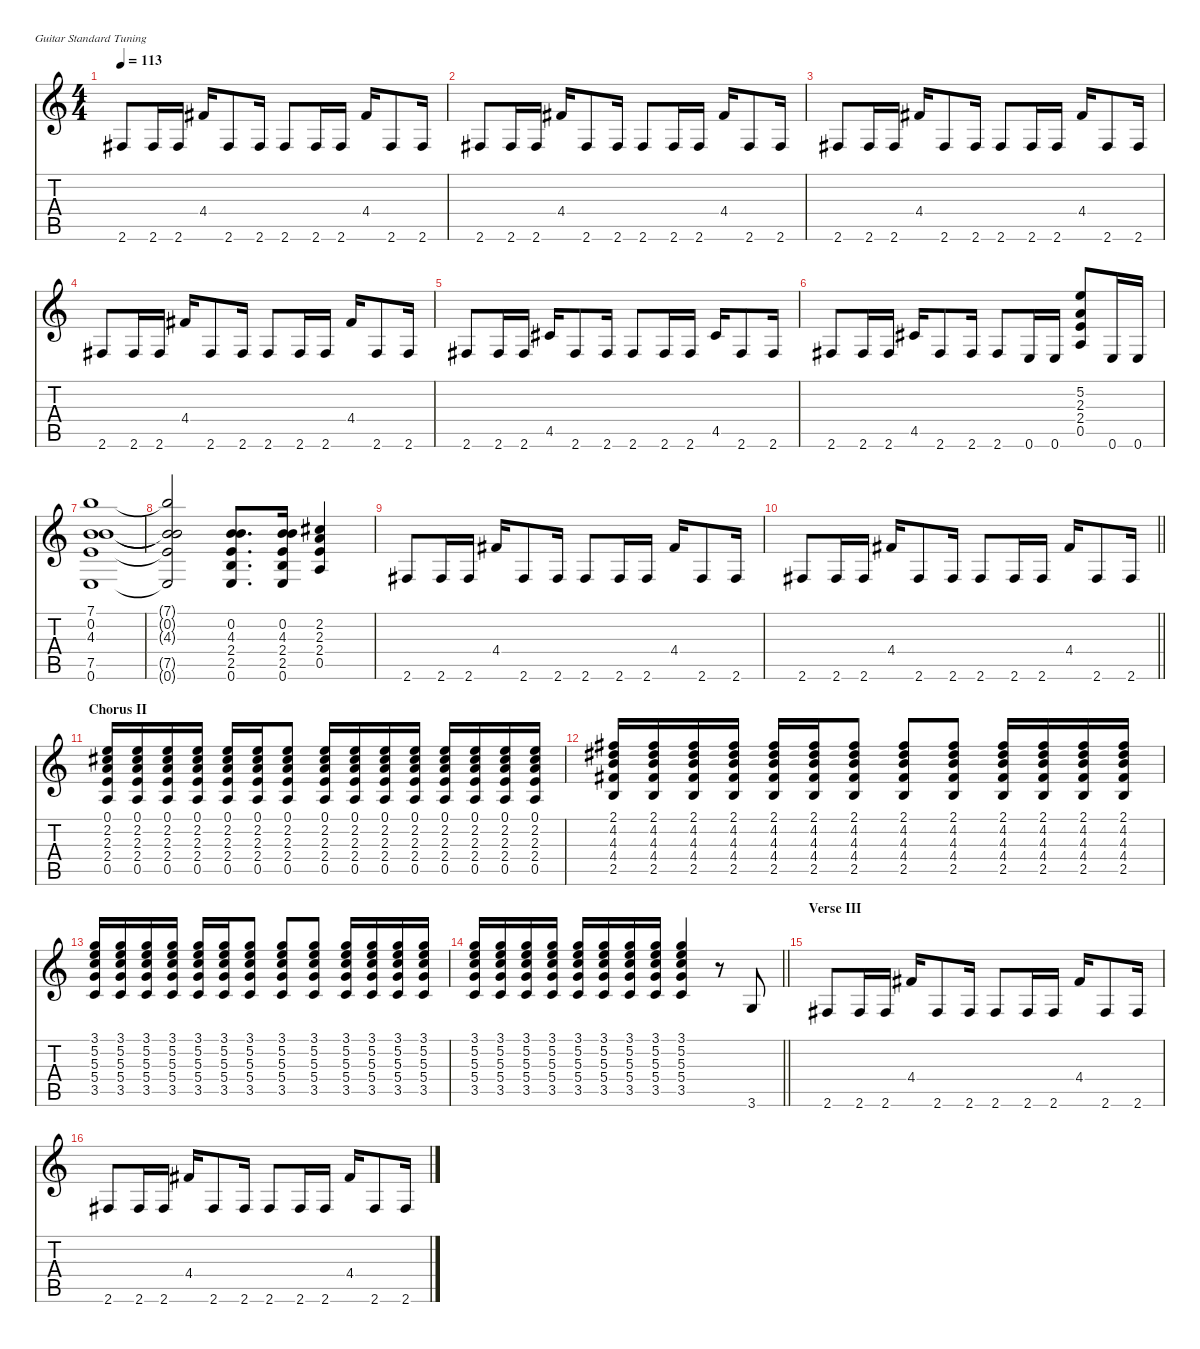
\defaultSystemsLayout 4
\hideDynamics
\bracketExtendMode nobrackets
\singleTrackTrackNamePolicy hidden
\multiTrackTrackNamePolicy hidden
\firstSystemTrackNameMode fullname
\firstSystemTrackNameOrientation horizontal
\otherSystemsTrackNameOrientation horizontal
\track ("Guitar" "od.guit.") {mute instrument overdrivenguitar}
\staff {score tabs}
\tuning (E4 B3 G3 D3 A2 E2)
\ts (4 4)
\tempo 113
\clef g2
\ks c
2.6{acc #}.8{dy f beam Up} 2.6{acc #}.16{beam Up} 2.6{acc #}.16{beam Up} 4.4{acc #}.16{beam Up} 2.6{acc #}.8{beam Up} 2.6{acc #}.16{beam Up} 2.6{acc #}.8{beam Up} 2.6{acc #}.16{beam Up} 2.6{acc #}.16{beam Up} 4.4{acc #}.16{beam Up} 2.6{acc #}.8{beam Up} 2.6{acc #}.16{beam Up} |
2.6{acc #}.8{beam Up} 2.6{acc #}.16{beam Up} 2.6{acc #}.16{beam Up} 4.4{acc #}.16{beam Up} 2.6{acc #}.8{beam Up} 2.6{acc #}.16{beam Up} 2.6{acc #}.8{beam Up} 2.6{acc #}.16{beam Up} 2.6{acc #}.16{beam Up} 4.4{acc #}.16{beam Up} 2.6{acc #}.8{beam Up} 2.6{acc #}.16{beam Up} |
2.6{acc #}.8{beam Up} 2.6{acc #}.16{beam Up} 2.6{acc #}.16{beam Up} 4.4{acc #}.16{beam Up} 2.6{acc #}.8{beam Up} 2.6{acc #}.16{beam Up} 2.6{acc #}.8{beam Up} 2.6{acc #}.16{beam Up} 2.6{acc #}.16{beam Up} 4.4{acc #}.16{beam Up} 2.6{acc #}.8{beam Up} 2.6{acc #}.16{beam Up} |
2.6{acc #}.8{beam Up} 2.6{acc #}.16{beam Up} 2.6{acc #}.16{beam Up} 4.4{acc #}.16{beam Up} 2.6{acc #}.8{beam Up} 2.6{acc #}.16{beam Up} 2.6{acc #}.8{beam Up} 2.6{acc #}.16{beam Up} 2.6{acc #}.16{beam Up} 4.4{acc #}.16{beam Up} 2.6{acc #}.8{beam Up} 2.6{acc #}.16{beam Up} |
2.6{acc #}.8{beam Up} 2.6{acc #}.16{beam Up} 2.6{acc #}.16{beam Up} 4.5{acc #}.16{beam Up} 2.6{acc #}.8{beam Up} 2.6{acc #}.16{beam Up} 2.6{acc #}.8{beam Up} 2.6{acc #}.16{beam Up} 2.6{acc #}.16{beam Up} 4.5{acc #}.16{beam Up} 2.6{acc #}.8{beam Up} 2.6{acc #}.16{beam Up} |
2.6{acc #}.8{beam Up} 2.6{acc #}.16{beam Up} 2.6{acc #}.16{beam Up} 4.5{acc #}.16{beam Up} 2.6{acc #}.8{beam Up} 2.6{acc #}.16{beam Up} 2.6{acc #}.8{beam Up} 0.6.16{beam Up} 0.6.16{beam Up} (5.2 2.3 2.4 0.5).8{dy mf beam Up} 0.6.16{dy f beam Up} 0.6.16{beam Up} |
(7.1 0.2 4.3 7.5 0.6).1{dy mf beam Up} |
(7.1{t} 0.2{t} 4.3{t} 7.5{t} 0.6{t}).2{beam Up} (0.2 4.3 2.4 2.5 0.6).8{d beam Up} (0.2 4.3 2.4 2.5 0.6).16{beam Up} (2.2{acc #} 2.3 2.4 0.5).4{beam Up} |
2.6{acc #}.8{dy f beam Up} 2.6{acc #}.16{beam Up} 2.6{acc #}.16{beam Up} 4.4{acc #}.16{beam Up} 2.6{acc #}.8{beam Up} 2.6{acc #}.16{beam Up} 2.6{acc #}.8{beam Up} 2.6{acc #}.16{beam Up} 2.6{acc #}.16{beam Up} 4.4{acc #}.16{beam Up} 2.6{acc #}.8{beam Up} 2.6{acc #}.16{beam Up} |
\barLineRight lightlight
2.6{acc #}.8{beam Up} 2.6{acc #}.16{beam Up} 2.6{acc #}.16{beam Up} 4.4{acc #}.16{beam Up} 2.6{acc #}.8{beam Up} 2.6{acc #}.16{beam Up} 2.6{acc #}.8{beam Up} 2.6{acc #}.16{beam Up} 2.6{acc #}.16{beam Up} 4.4{acc #}.16{beam Up} 2.6{acc #}.8{beam Up} 2.6{acc #}.16{beam Up} |
\section ("" "Chorus II")
(0.1 2.2{acc #} 2.3 2.4 0.5).16{dy mf beam Up} (0.1 2.2{acc #} 2.3 2.4 0.5).16{beam Up} (0.1 2.2{acc #} 2.3 2.4 0.5).16{beam Up} (0.1 2.2{acc #} 2.3 2.4 0.5).16{beam Up} (0.1 2.2{acc #} 2.3 2.4 0.5).16{beam Up} (0.1 2.2{acc #} 2.3 2.4 0.5).16{beam Up} (0.1 2.2{acc #} 2.3 2.4 0.5).8{beam Up} (0.1 2.2{acc #} 2.3 2.4 0.5).16{beam Up} (0.1 2.2{acc #} 2.3 2.4 0.5).16{beam Up} (0.1 2.2{acc #} 2.3 2.4 0.5).16{beam Up} (0.1 2.2{acc #} 2.3 2.4 0.5).16{beam Up} (0.1 2.2{acc #} 2.3 2.4 0.5).16{beam Up} (0.1 2.2{acc #} 2.3 2.4 0.5).16{beam Up} (0.1 2.2{acc #} 2.3 2.4 0.5).16{beam Up} (0.1 2.2{acc #} 2.3 2.4 0.5).16{beam Up} |
(2.1{acc #} 4.2{acc #} 4.3 4.4{acc #} 2.5).16{beam Up} (2.1{acc #} 4.2{acc #} 4.3 4.4{acc #} 2.5).16{beam Up} (2.1{acc #} 4.2{acc #} 4.3 4.4{acc #} 2.5).16{beam Up} (2.1{acc #} 4.2{acc #} 4.3 4.4{acc #} 2.5).16{beam Up} (2.1{acc #} 4.2{acc #} 4.3 4.4{acc #} 2.5).16{beam Up} (2.1{acc #} 4.2{acc #} 4.3 4.4{acc #} 2.5).16{beam Up} (2.1{acc #} 4.2{acc #} 4.3 4.4{acc #} 2.5).8{beam Up} (2.1{acc #} 4.2{acc #} 4.3 4.4{acc #} 2.5).8{beam Up} (2.1{acc #} 4.2{acc #} 4.3 4.4{acc #} 2.5).8{beam Up} (2.1{acc #} 4.2{acc #} 4.3 4.4{acc #} 2.5).16{beam Up} (2.1{acc #} 4.2{acc #} 4.3 4.4{acc #} 2.5).16{beam Up} (2.1{acc #} 4.2{acc #} 4.3 4.4{acc #} 2.5).16{beam Up} (2.1{acc #} 4.2{acc #} 4.3 4.4{acc #} 2.5).16{beam Up} |
(3.1 5.2 5.3 5.4 3.5).16{beam Up} (3.1 5.2 5.3 5.4 3.5).16{beam Up} (3.1 5.2 5.3 5.4 3.5).16{beam Up} (3.1 5.2 5.3 5.4 3.5).16{beam Up} (3.1 5.2 5.3 5.4 3.5).16{beam Up} (3.1 5.2 5.3 5.4 3.5).16{beam Up} (3.1 5.2 5.3 5.4 3.5).8{beam Up} (3.1 5.2 5.3 5.4 3.5).8{beam Up} (3.1 5.2 5.3 5.4 3.5).8{beam Up} (3.1 5.2 5.3 5.4 3.5).16{beam Up} (3.1 5.2 5.3 5.4 3.5).16{beam Up} (3.1 5.2 5.3 5.4 3.5).16{beam Up} (3.1 5.2 5.3 5.4 3.5).16{beam Up} |
\barLineRight lightlight
(3.1 5.2 5.3 5.4 3.5).16{beam Up} (3.1 5.2 5.3 5.4 3.5).16{beam Up} (3.1 5.2 5.3 5.4 3.5).16{beam Up} (3.1 5.2 5.3 5.4 3.5).16{beam Up} (3.1 5.2 5.3 5.4 3.5).16{beam Up} (3.1 5.2 5.3 5.4 3.5).16{beam Up} (3.1 5.2 5.3 5.4 3.5).16{beam Up} (3.1 5.2 5.3 5.4 3.5).16{beam Up} (3.1 5.2 5.3 5.4 3.5).4{beam Up} r.8{beam Up} 3.6.8{dy f beam Up} |
\section ("" "Verse III")
2.6{acc #}.8{beam Up} 2.6{acc #}.16{beam Up} 2.6{acc #}.16{beam Up} 4.4{acc #}.16{beam Up} 2.6{acc #}.8{beam Up} 2.6{acc #}.16{beam Up} 2.6{acc #}.8{beam Up} 2.6{acc #}.16{beam Up} 2.6{acc #}.16{beam Up} 4.4{acc #}.16{beam Up} 2.6{acc #}.8{beam Up} 2.6{acc #}.16{beam Up} |
2.6{acc #}.8{beam Up} 2.6{acc #}.16{beam Up} 2.6{acc #}.16{beam Up} 4.4{acc #}.16{beam Up} 2.6{acc #}.8{beam Up} 2.6{acc #}.16{beam Up} 2.6{acc #}.8{beam Up} 2.6{acc #}.16{beam Up} 2.6{acc #}.16{beam Up} 4.4{acc #}.16{beam Up} 2.6{acc #}.8{beam Up} 2.6{acc #}.16{beam Up}
